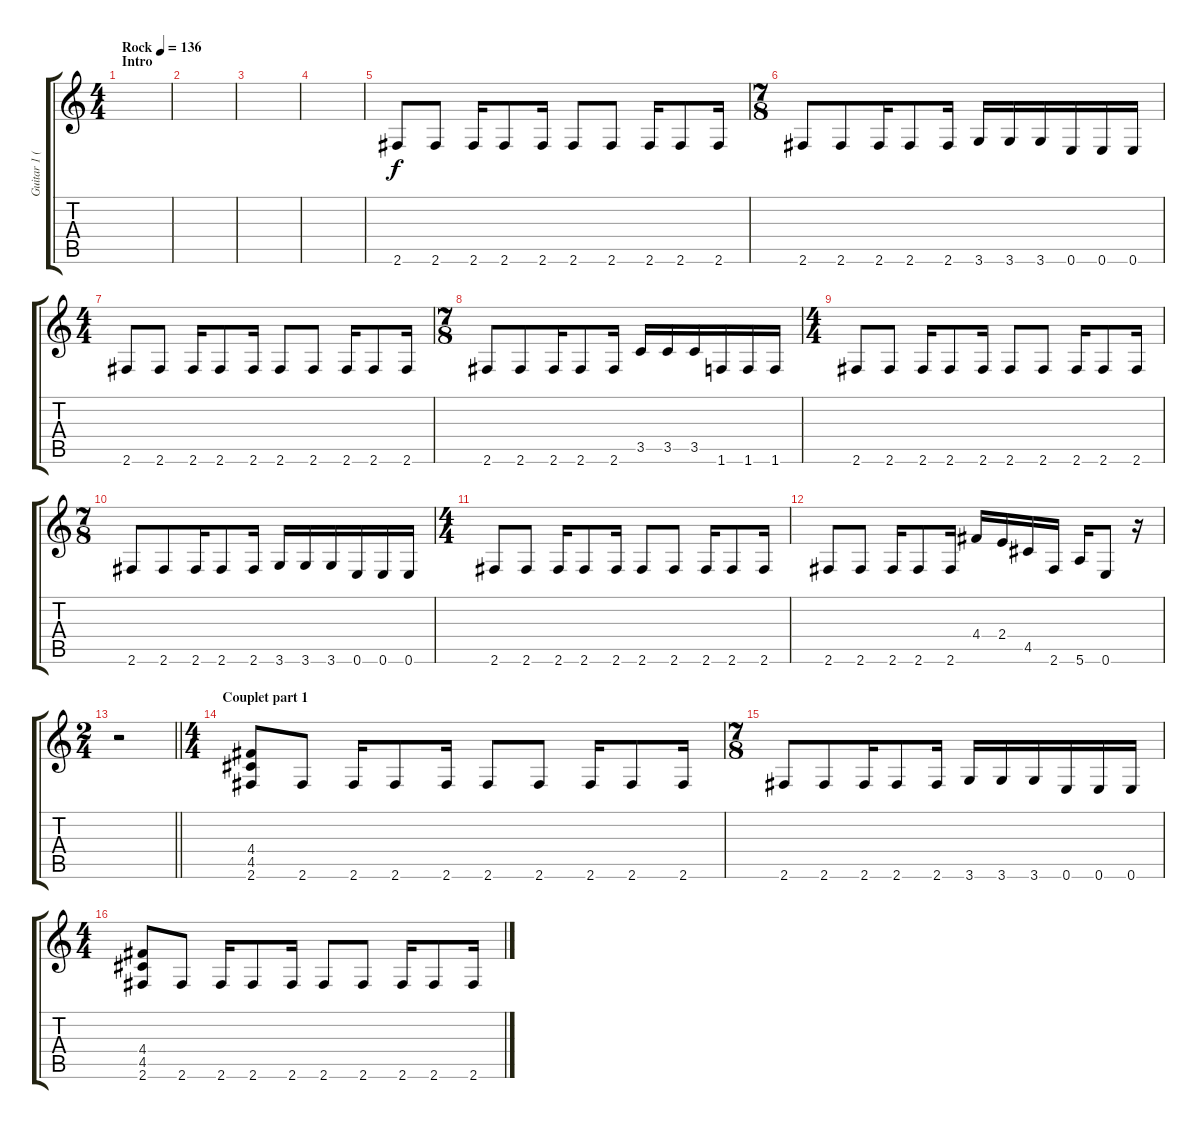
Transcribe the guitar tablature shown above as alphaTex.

\track ("Guitar 1 (solo)" "Guitar 1 (") {instrument distortionguitar}
\staff {score tabs}
\tuning (E4 B3 G3 D3 A2 E2) {hide}
\ts (4 4)
\section ("" "Intro")
\tempo (136 "Rock")
\clef g2
\ks c
|
|
|
|
2.6.8 2.6.8 2.6.16 2.6.8 2.6.16 2.6.8 2.6.8 2.6.16 2.6.8 2.6.16 |
\ts (7 8)
2.6.8 2.6.8 2.6.16 2.6.8 2.6.16 3.6.16 3.6.16 3.6.16 0.6.16 0.6.16 0.6.16 |
\ts (4 4)
2.6.8 2.6.8 2.6.16 2.6.8 2.6.16 2.6.8 2.6.8 2.6.16 2.6.8 2.6.16 |
\ts (7 8)
2.6.8 2.6.8 2.6.16 2.6.8 2.6.16 3.5.16 3.5.16 3.5.16 1.6.16 1.6.16 1.6.16 |
\ts (4 4)
2.6.8 2.6.8 2.6.16 2.6.8 2.6.16 2.6.8 2.6.8 2.6.16 2.6.8 2.6.16 |
\ts (7 8)
2.6.8 2.6.8 2.6.16 2.6.8 2.6.16 3.6.16 3.6.16 3.6.16 0.6.16 0.6.16 0.6.16 |
\ts (4 4)
2.6.8 2.6.8 2.6.16 2.6.8 2.6.16 2.6.8 2.6.8 2.6.16 2.6.8 2.6.16 |
2.6.8 2.6.8 2.6.16 2.6.8 2.6.16 4.4.16 2.4.16 4.5.16 2.6.16 5.6.16 0.6.8 r.16 |
\ts (2 4)
\barLineRight lightlight
r.2 |
\ts (4 4)
\section ("" "Couplet part 1")
(4.4 4.5 2.6).8 2.6.8 2.6.16 2.6.8 2.6.16 2.6.8 2.6.8 2.6.16 2.6.8 2.6.16 |
\ts (7 8)
2.6.8 2.6.8 2.6.16 2.6.8 2.6.16 3.6.16 3.6.16 3.6.16 0.6.16 0.6.16 0.6.16 |
\ts (4 4)
(4.4 4.5 2.6).8 2.6.8 2.6.16 2.6.8 2.6.16 2.6.8 2.6.8 2.6.16 2.6.8 2.6.16
